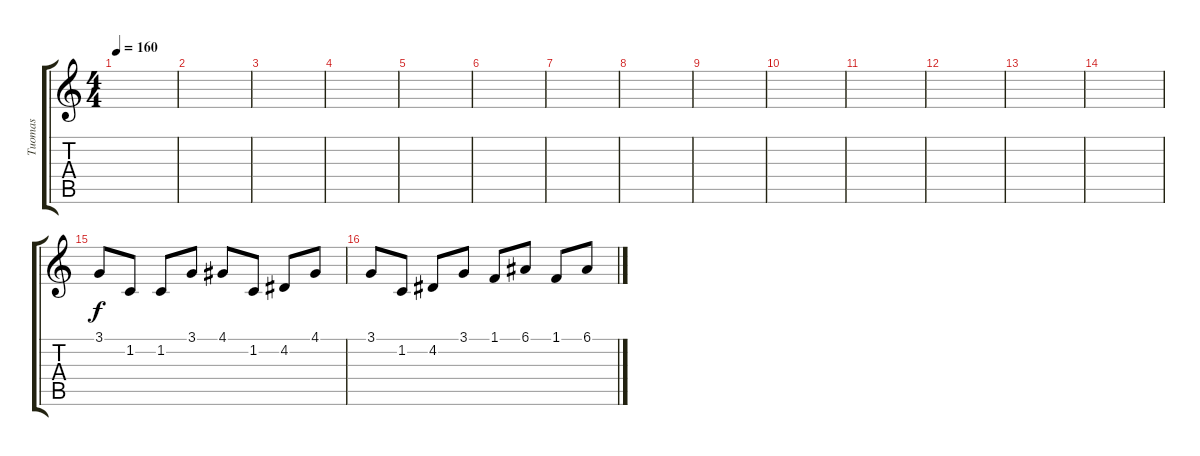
\track ("Tuomas" "Tuomas") {instrument pad1newage}
\staff {score tabs}
\tuning (E4 B3 G3 D3 A2 E2) {hide}
\ts (4 4)
\tempo 160
\clef g2
\ks c
|
|
|
|
|
|
|
|
|
|
|
|
|
|
3.1.8 1.2.8 1.2.8 3.1.8 4.1.8 1.2.8 4.2.8 4.1.8 |
3.1.8 1.2.8 4.2.8 3.1.8 1.1.8 6.1.8 1.1.8 6.1.8
